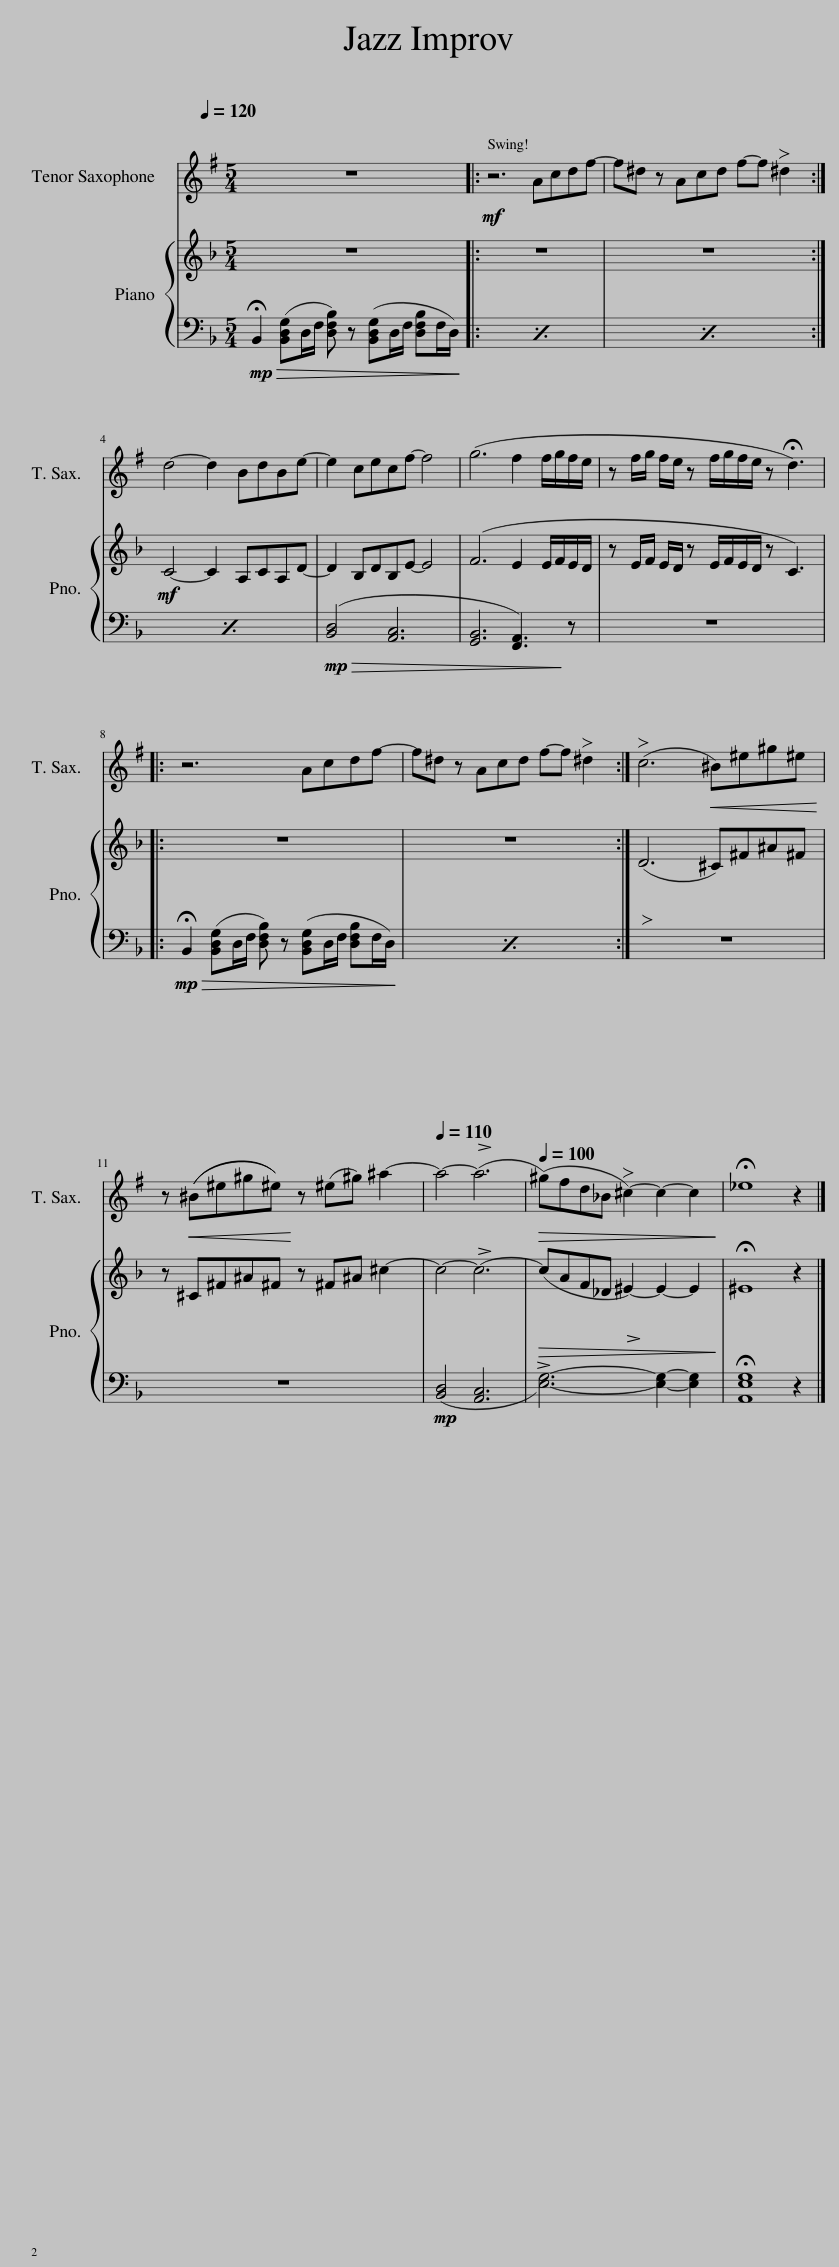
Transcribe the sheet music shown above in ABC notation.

X:1
%%score 1 { 2 | 3 }
L:1/8
Q:1/4=120
M:5/4
I:linebreak $
K:F
V:1 treble transpose=-14
V:2 treble
V:3 bass
V:1
[K:G] z10 |:!mf! z6 Acdf- | f^d z Acd f-f ^d2 :|$ d4- d2 BdBe- | e2 cecf- f4 | %5
 (g6 f2 f/g/f/e/ | z f/g/ f/e/ z f/g/f/e/ z !fermata!d3) |:$ z6 Acdf- | f^d z Acd f-f ^d2 :| (c6!<(! ^B)^e^g^e!<)! |$ %10
 z!<(! ((^B^e^g^e))!<)! z (^e^g) ^a2- |[Q:1/4=110] a4- (!>!a6 |[Q:1/4=100]!>(! (^g)fd_B ^c2-) c2- c2!>)! | !fermata!_e8 z2 |] %14
V:2
 z10 |: z10 | z10 :|$!mf! C4- C2 A,CA,D- | D2 B,DB,E- E4 | %5
 (F6 E2 E/F/E/D/ | z E/F/ E/D/ z E/F/E/D/ z C3) |:$ z10 | z10 :| (D6 ^C)^F^A^F |$ %10
 z ^C^F^A^F z ^F^A ^c2- | c4- !>!c6- |!>(! (cAF_D !>!^E2-) E2- E2!>)! | !fermata!^E8 z2 |] %14
V:3
!mp!!>(! !fermata!B,,2 ([B,,D,G,]D,/F,/ [D,F,B,]) z ([B,,D,G,]D,/F,/ [D,F,B,]F,/D,/)!>)! |: x10 | x10 :|$ x10 |!mp!!>(! ([B,,D,]4 [A,,C,]6 | %5
 [G,,B,,]6 [F,,A,,]3)!>)! z | z10 |:$!mp!!>(! !fermata!B,,2 ([B,,D,G,]D,/F,/ [D,F,B,]) z ([B,,D,G,]D,/F,/ [D,F,B,]F,/D,/)!>)! | x10 :| z10 |$ %10
 z10 |!mp! ([B,,D,]4 [A,,C,]6 | !>![E,G,]6-) [E,G,]2- [E,G,]2 | !fermata![A,,E,G,]8 z2 |] %14
